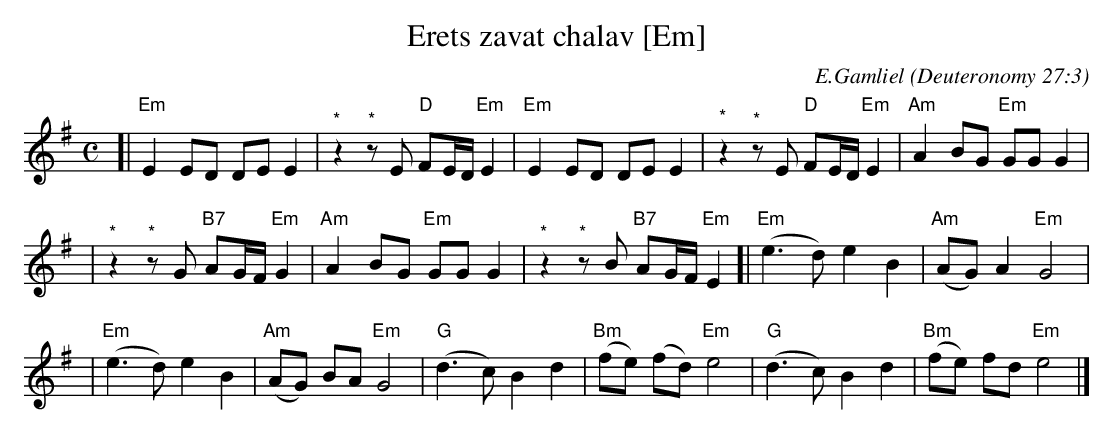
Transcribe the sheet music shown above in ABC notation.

X:1
T: Erets zavat chalav [Em]
C: E.Gamliel
O: Deuteronomy 27:3
M: C
L: 1/8
K: Em
[| "Em"E2 ED DE E2 | "^*"z2 "^*"zE "D"FE/D/ "Em"E2 \
|  "Em"E2 ED DE E2 | "^*"z2 "^*"zE "D"FE/D/ "Em"E2 \
| "Am"A2 BG "Em"GG G2 |
| "^*"z2 "^*"zG "B7"AG/F/ "Em"G2 \
| "Am"A2 BG "Em"GG G2 | "^*"z2 "^*"zB "B7"AG/F/ "Em"E2 \
[|"Em"(e3 d)  e2 B2 | "Am"(AG) A2 "Em"G4 |
| "Em"(e3 d)  e2 B2 | "Am"(AG) BA "Em"G4 \
| "G"(d3 c) B2 d2 | "Bm"(fe) (fd) "Em"e4 \
| "G"(d3 c) B2 d2 | "Bm"(fe)  fd  "Em"e4 |]
